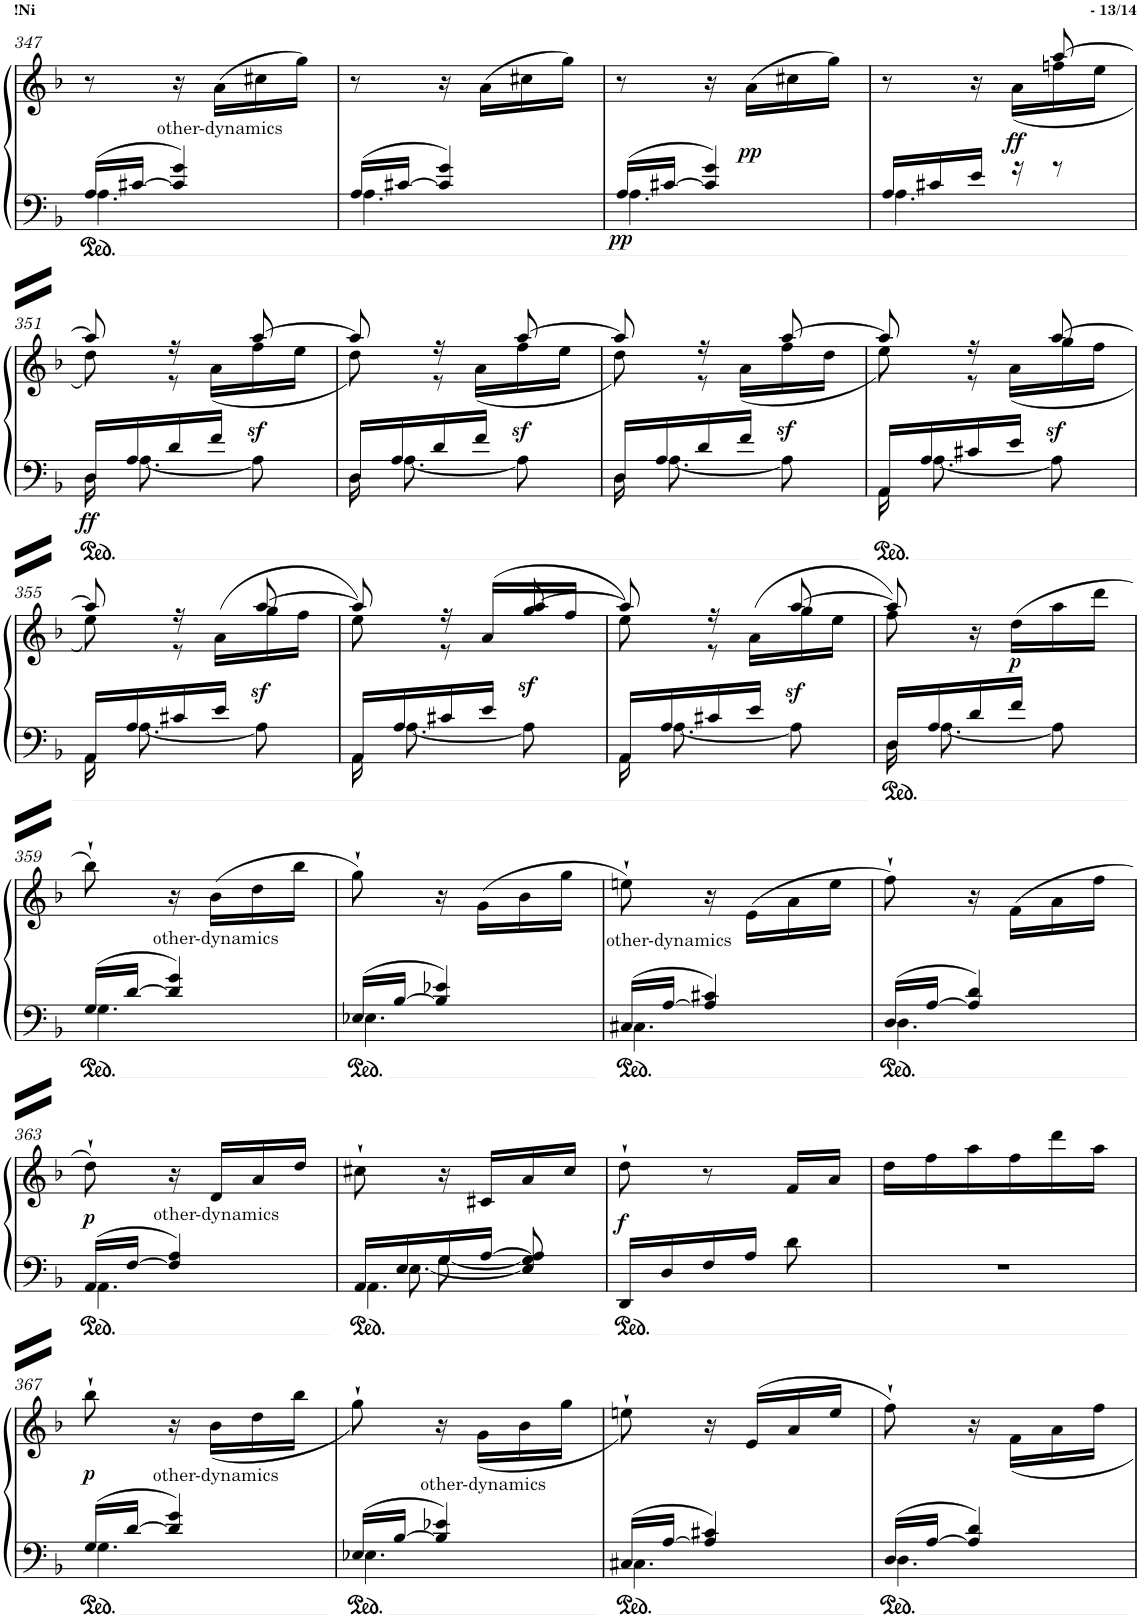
**kern	**kern	**dynam
*part1	*part1	*part1
*staff2	*staff1	*staff1/2
*I"Piano	*	*
*I'Pno	*	*
!!LO:PB:g=z
*clefF4	*clefG2	*
*k[b-]	*k[b-]	*
*M3/8	*M3/8	*
=347	=347	=347
*^	*	*
16A/LL	4.A\	8r	.
[16c#X/JJ	.	.	.
4c#/] 4g/	.	16r	.
!	!	!	!LO:DY:b
.	.	(16a\LL	other-dynamics
.	.	16cc#X\	.
.	.	16gg\JJ)	.
=348	=348	=348	=348
16A/LL	4.A\	8r	.
[16c#X/JJ	.	.	.
4c#/] 4g/	.	16r	.
.	.	(16a\LL	.
.	.	16cc#X\	.
.	.	16gg\JJ)	.
=349	=349	=349	=349
!	!	!	!LO:DY:b=2
16A/LL	4.A\	8r	pp
[16c#X/JJ	.	.	.
4c#/] 4g/	.	16r	.
!	!	!	!LO:DY:b
.	.	(16a\LL	pp
.	.	16cc#X\	.
.	.	16gg\JJ)	.
=350	=350	=350	=350
*	*	*^	*
16A/LL	4.A\	8r	4ryy	.
16c#X/	.	.	.	.
16e/JJ	.	16r	.	.
!	!	!	!	!LO:DY:b
16r	.	(<16a\LL	.	ff
8r	.	16ffn\	[8aa/	.
.	.	16ee\JJ	.	.
!!LO:LB:g=z	!!
=351	=351	=351	=351	=351
!	!	!	!	!LO:DY:b=2
16D/LL	16D\	8dd\)	8aa/]	ff
16A/	[8.A\	.	.	.
16d/	.	16r	8r	.
16f/JJ	.	(<16a\LL	.	.
!	!	!	!	!LO:DY:b
8ryy	8A\]	16ff\	[8aa/	sf
.	.	16ee\JJ	.	.
=352	=352	=352	=352	=352
16D/LL	16D\	8dd\)	8aa/]	.
16A/	[8.A\	.	.	.
16d/	.	16r	8r	.
16f/JJ	.	(<16a\LL	.	.
!	!	!	!	!LO:DY:b
8ryy	8A\]	16ff\	[8aa/	sf
.	.	16ee\JJ	.	.
=353	=353	=353	=353	=353
16D/LL	16D\	8dd\)	8aa/]	.
16A/	[8.A\	.	.	.
16d/	.	16r	8r	.
16f/JJ	.	(<16a\LL	.	.
!	!	!	!	!LO:DY:b
8ryy	8A\]	16ff\	[8aa/	sf
.	.	16dd\JJ	.	.
=354	=354	=354	=354	=354
16AA/LL	16AA\	8ee\)	8aa/]	.
16A/	[8.A\	.	.	.
16c#X/	.	16r	8r	.
16e/JJ	.	(<16a\LL	.	.
!	!	!	!	!LO:DY:b
8ryy	8A\]	16gg\	[8aa/	sf
.	.	16ff\JJ	.	.
!!LO:LB:g=z	!!
=355	=355	=355	=355	=355
16AA/LL	16AA\	8ee\)	8aa/]	.
16A/	[8.A\	.	.	.
16c#X/	.	16r	8r	.
16e/JJ	.	(16a\LL	.	.
!	!	!	!	!LO:DY:b
8ryy	8A\]	16gg\	[8aa/	sf
.	.	16ff\JJ	.	.
=356	=356	=356	=356	=356
16AA/LL	16AA\	8ee\)	8aa/]	.
16A/	[8.A\	.	.	.
16c#X/	.	16r	8r	.
16e/JJ	.	(16a/LL	.	.
!	!	!	!	!LO:DY:b
8ryy	8A\]	16gg/	[8aa/	sf
.	.	16ff/JJ	.	.
=357	=357	=357	=357	=357
16AA/LL	16AA\	8ee\)	8aa/]	.
16A/	[8.A\	.	.	.
16c#X/	.	16r	8r	.
16e/JJ	.	(16a\LL	.	.
!	!	!	!	!LO:DY:b
8ryy	8A\]	16gg\	[8aa/	sf
.	.	16ee\JJ	.	.
=358	=358	=358	=358	=358
16D/LL	16D\	8ff\)	8aa/]	.
16A/	[8.A\	.	.	.
16d/	.	16r	4ryy	.
!	!	!	!	!LO:DY:b
16f/JJ	.	(>16dd\LL	.	p
8ryy	8A\]	16aa\	.	.
.	.	16ddd\JJ	.	.
*	*	*v	*v	*
!!LO:LB:g=z
=359	=359	=359	=359
16G/LL	4.G\	8bb-'`\)	.
[16d/JJ	.	.	.
4d/] 4g/	.	16r	.
!	!	!	!LO:DY:b
.	.	(16b-\LL	other-dynamics
.	.	16dd\	.
.	.	16bb-\JJ	.
=360	=360	=360	=360
16E-X/LL	4.E-\	8gg'`\)	.
[16B-/JJ	.	.	.
4B-/] 4e-X/	.	16r	.
.	.	(16g\LL	.
.	.	16b-\	.
.	.	16gg\JJ	.
=361	=361	=361	=361
!	!	!	!LO:DY:b
16C#X/LL	4.C#\	8een'`\)	other-dynamics
[16A/JJ	.	.	.
4A/] 4c#X/	.	16r	.
.	.	(16e\LL	.
.	.	16a\	.
.	.	16ee\JJ	.
=362	=362	=362	=362
16D/LL	4.D\	8ff'`\)	.
[16A/JJ	.	.	.
4A/] 4d/	.	16r	.
.	.	(16f\LL	.
.	.	16a\	.
.	.	16ff\JJ	.
!!LO:LB:g=z
=363	=363	=363	=363
!	!	!	!LO:DY:b
16AA/LL	4.AA\	8dd'`\)	p
[16F/JJ	.	.	.
4F/] 4A/	.	16r	.
!	!	!	!LO:DY:b
.	.	16d/LL	other-dynamics
.	.	16a/	.
.	.	16dd/JJ	.
=364	=364	=364	=364
*^	*^	*	*
16AA/LL	4.AA\	16ryy	8ryy	8cc#X`\	.
16E/	.	[8.E\	.	.	.
16G/	.	.	[8G\	16r	.
[16A/JJ	.	.	.	16c#X/LL	.
8E/] 8G/] 8A/]	.	8ryy	8ryy	16a/	.
.	.	.	.	16cc#/JJ	.
*v	*v	*v	*v	*	*
=365	=365	=365
!	!	!LO:DY:b
16DD/LL	8dd'`\	f
16D/	.	.
16F/	8r	.
16A/JJ	.	.
8d\	16f/LL	.
.	16a/JJ	.
=366	=366	=366
4.r	16dd\LL	.
.	16ff\	.
.	16aa\	.
.	16ff\	.
.	16ddd\	.
.	16aa\JJ	.
!!LO:LB:g=z
=367	=367	=367
*^	*	*
!	!	!	!LO:DY:b
16G/LL	4.G\	8bb-'`\	p
[16d/JJ	.	.	.
4d/] 4g/	.	16r	.
!	!	!	!LO:DY:b
.	.	(<16b-\LL	other-dynamics
.	.	16dd\	.
.	.	16bb-\JJ	.
=368	=368	=368	=368
16E-X/LL	4.E-\	8gg'`\)	.
[16B-/JJ	.	.	.
4B-/] 4e-X/	.	16r	.
!	!	!	!LO:DY:b
.	.	(<16g\LL	other-dynamics
.	.	16b-\	.
.	.	16gg\JJ	.
=369	=369	=369	=369
16C#X/LL	4.C#\	8een'`\)	.
[16A/JJ	.	.	.
4A/] 4c#X/	.	16r	.
.	.	(>16e/LL	.
.	.	16a/	.
.	.	16ee/JJ	.
=370	=370	=370	=370
16D/LL	4.D\	8ff'`\)	.
[16A/JJ	.	.	.
4A/] 4d/	.	16r	.
.	.	16f\LL	.
.	.	16a\	.
.	.	16ff\JJ	.
*v	*v	*	*
=	=	=
*-	*-	*-
